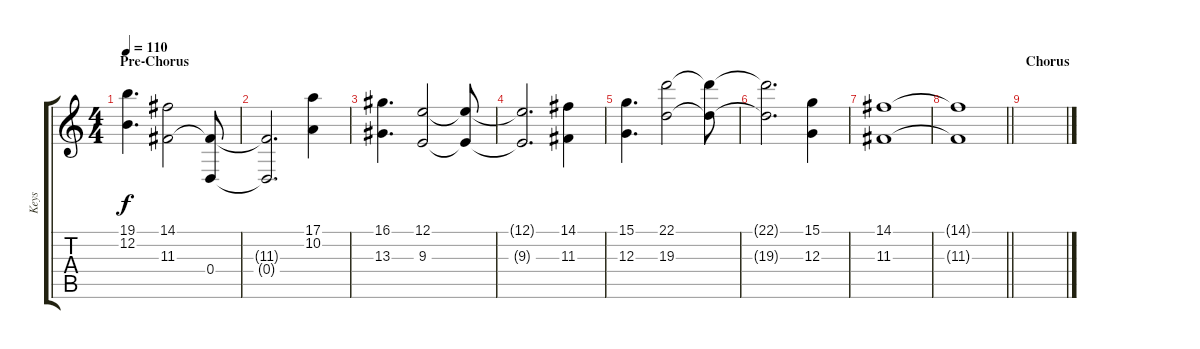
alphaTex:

\track ("Keys" "Keys") {instrument electricgrandpiano}
\staff {score tabs}
\tuning (E4 B3 G3 D3 A2 B1) {hide}
\ts (4 4)
\section ("" "Pre-Chorus")
\tempo 110
\clef g2
\ks c
(19.1 12.2).4{d dy f} (14.1 11.3).2 (11.3{t} 0.4).8 |
(11.3{t} 0.4{t}).2{d} (17.1 10.2).4 |
(16.1 13.3).4{d} (12.1 9.3).2 (12.1{t} 9.3{t}).8 |
(12.1{t} 9.3{t}).2{d} (14.1 11.3).4 |
(15.1 12.3).4{d} (22.1 19.3).2 (22.1{t} 19.3{t}).8 |
(22.1{t} 19.3{t}).2{d} (15.1 12.3).4 |
(14.1 11.3).1 |
\barLineRight lightlight
(14.1{t} 11.3{t}).1 |
\section ("" "Chorus")
